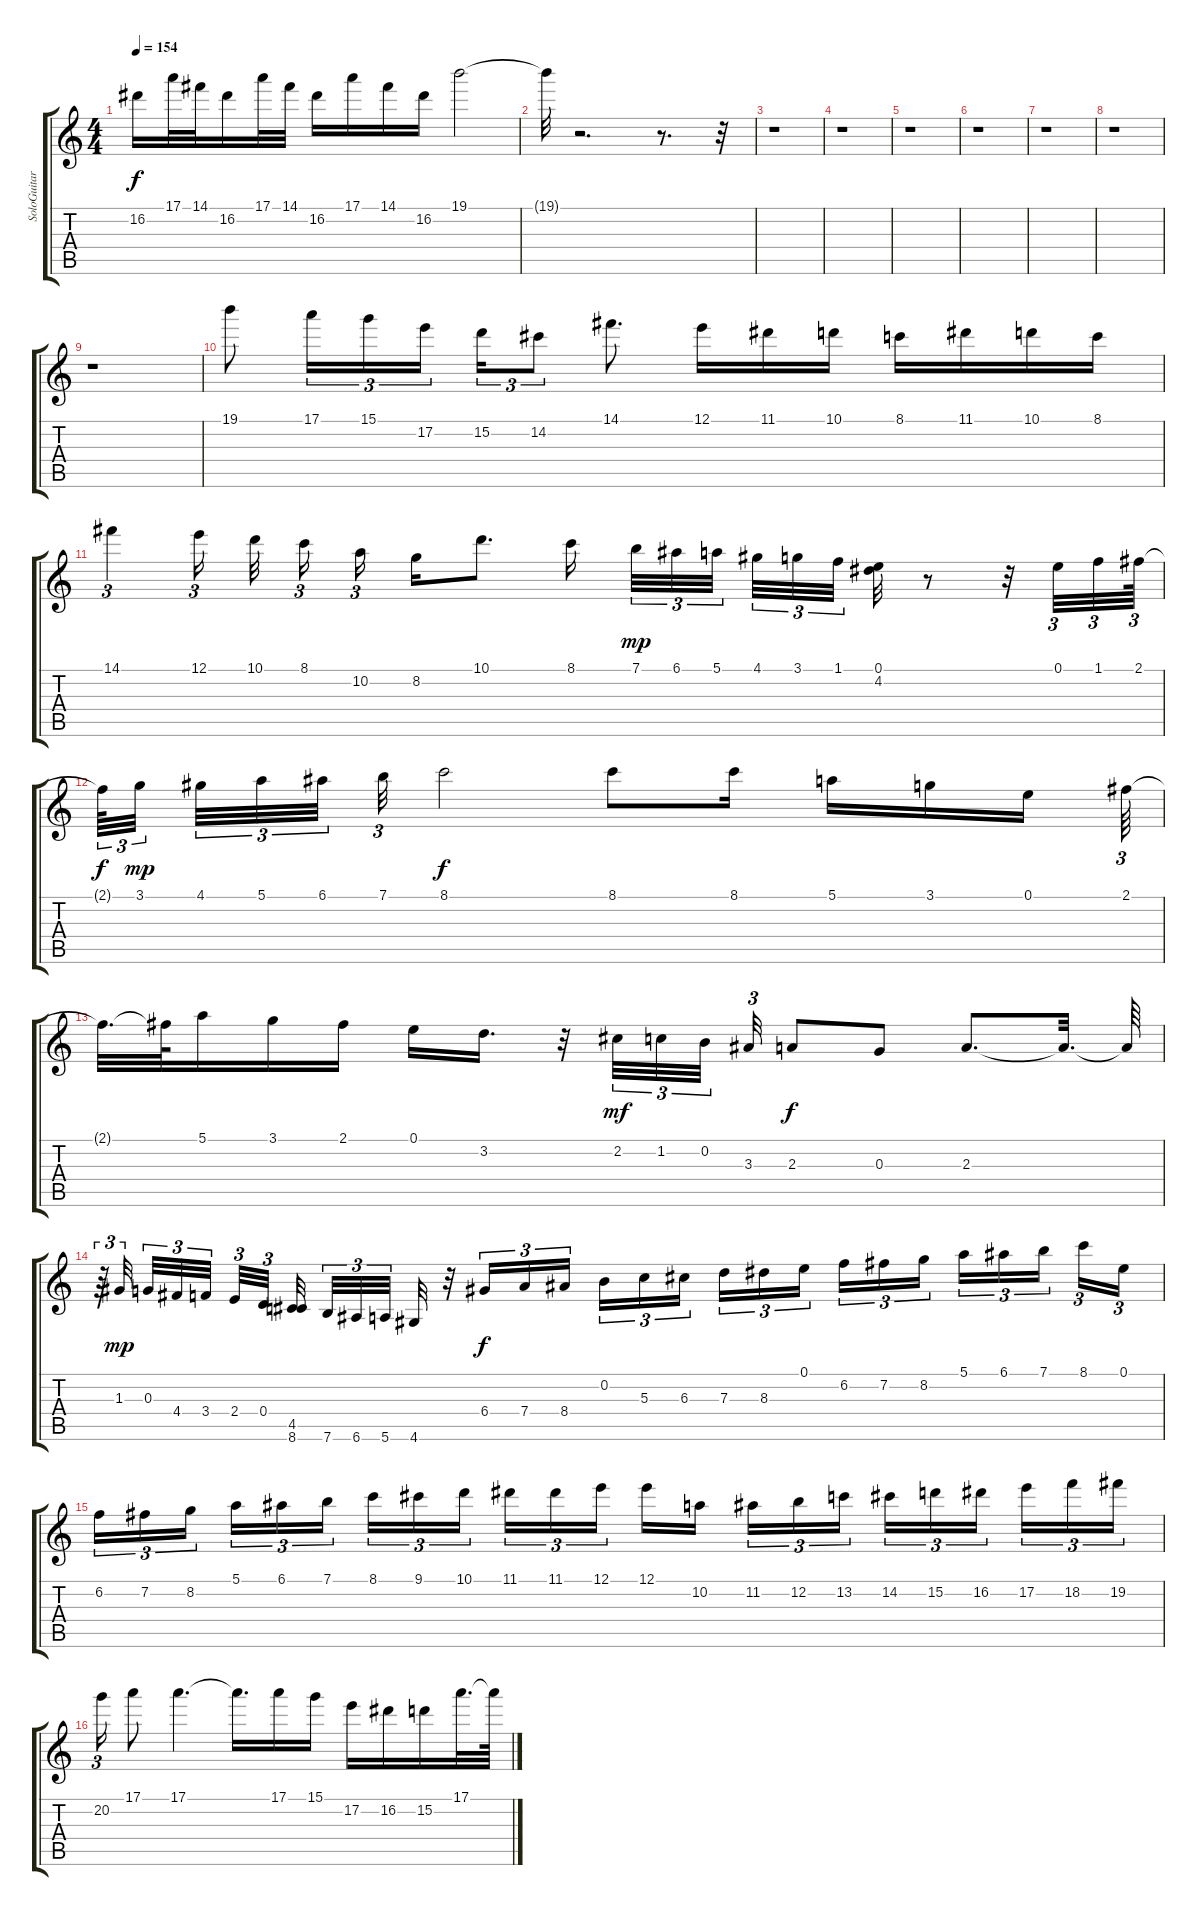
\track ("SoloGuitar" "SoloGuitar") {instrument distortionguitar}
\staff {score tabs}
\tuning (E4 B3 G3 D3 A2 E2) {hide}
\ts (4 4)
\tempo 154
\clef g2
\ks c
16.2.16{dy f} 17.1.32 14.1.32 16.2.16 17.1.32 14.1.32 16.2.16 17.1.16 14.1.16 16.2.16 19.1.2 |
19.1{t}.32 r.2{d} r.8{d} r.32 |
r.1 |
r.1 |
r.1 |
r.1 |
r.1 |
r.1 |
r.1 |
19.1.8 17.1.16{tu (3 2)} 15.1.16{tu (3 2)} 17.2.16{tu (3 2)} 15.2.16{tu (3 2)} 14.2.8{tu (3 2)} 14.1.8{d} 12.1.16 11.1.16 10.1.16 8.1.16 11.1.16 10.1.16 8.1.16 |
14.1.4{tu (3 2)} 12.1.16{tu (3 2) beam splitsecondary} 10.1.32 8.1.16{tu (3 2)} 10.2.16{tu (3 2) beam splitsecondary} 8.2.16 10.1.8{d} 8.1.16{beam splitsecondary} 7.1.32{tu (3 2) dy mp} 6.1.32{tu (3 2)} 5.1.32{tu (3 2) beam splitsecondary} 4.1.32{tu (3 2)} 3.1.32{tu (3 2)} 1.1.32{tu (3 2)} (0.1 4.2).32 r.8 r.32 0.1.32{tu (3 2)} 1.1.32{tu (3 2)} 2.1.64{tu (3 2)} |
2.1{t}.64{tu (3 2) dy f} 3.1.32{tu (3 2) dy mp beam splitsecondary} 4.1.32{tu (3 2)} 5.1.32{tu (3 2)} 6.1.32{tu (3 2) beam splitsecondary} 7.1.32{tu (3 2)} 8.1.2{dy f} 8.1.8 8.1.16 5.1.16 3.1.16 0.1.16{beam splitsecondary} 2.1.64{tu (3 2)} |
2.1{t}.32{d} 2.1{t}.64 5.1.16 3.1.16 2.1.16 0.1.16 3.2.16{d} r.32 2.2.32{tu (3 2) dy mf} 1.2.32{tu (3 2)} 0.2.32{tu (3 2)} 3.3.32{tu (3 2)} 2.3.8{dy f} 0.3.8 2.3.8{d} 2.3{t}.32{d} 2.3{t}.64 |
r.64{tu (3 2)} 1.3.32{tu (3 2) dy mp beam splitsecondary} 0.3.32{tu (3 2)} 4.4.32{tu (3 2)} 3.4.32{tu (3 2) beam splitsecondary} 2.4.32{tu (3 2)} 0.4.32{tu (3 2) beam splitsecondary} (4.5 8.6).32{beam splitsecondary} 7.6.32{tu (3 2)} 6.6.32{tu (3 2)} 5.6.32{tu (3 2) beam splitsecondary} 4.6.32 r.32 6.4.16{tu (3 2) dy f} 7.4.16{tu (3 2)} 8.4.16{tu (3 2) beam splitsecondary} 0.2.16{tu (3 2)} 5.3.16{tu (3 2)} 6.3.16{tu (3 2) beam splitsecondary} 7.3.16{tu (3 2)} 8.3.16{tu (3 2)} 0.1.16{tu (3 2) beam splitsecondary} 6.2.16{tu (3 2)} 7.2.16{tu (3 2)} 8.2.16{tu (3 2) beam splitsecondary} 5.1.16{tu (3 2)} 6.1.16{tu (3 2)} 7.1.16{tu (3 2) beam splitsecondary} 8.1.16{tu (3 2)} 0.1.16{tu (3 2)} |
6.2.16{tu (3 2)} 7.2.16{tu (3 2)} 8.2.16{tu (3 2) beam splitsecondary} 5.1.16{tu (3 2)} 6.1.16{tu (3 2)} 7.1.16{tu (3 2)} 8.1.16{tu (3 2)} 9.1.16{tu (3 2)} 10.1.16{tu (3 2) beam splitsecondary} 11.1.16{tu (3 2)} 11.1.16{tu (3 2)} 12.1.16{tu (3 2)} 12.1.16 10.2.16{beam splitsecondary} 11.2.16{tu (3 2)} 12.2.16{tu (3 2)} 13.2.16{tu (3 2)} 14.2.16{tu (3 2)} 15.2.16{tu (3 2)} 16.2.16{tu (3 2) beam splitsecondary} 17.2.16{tu (3 2)} 18.2.16{tu (3 2)} 19.2.16{tu (3 2)} |
20.2.16{tu (3 2)} 17.1.8 17.1.4{d} 17.1{t}.16{d} 17.1.16 15.1.16 17.2.16 16.2.16 15.2.16 17.1.32{d} 17.1{t}.64
